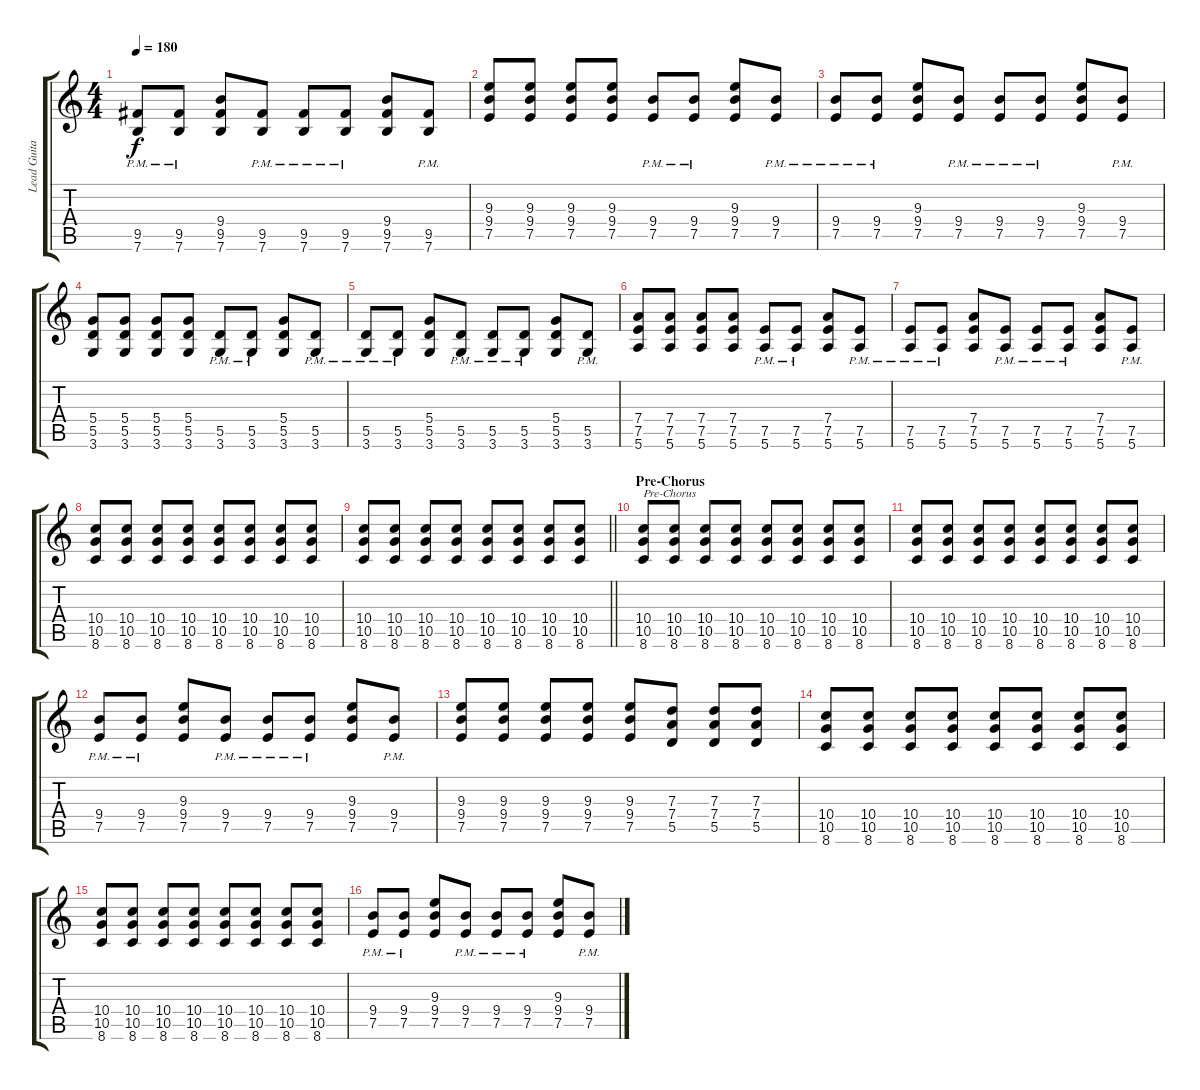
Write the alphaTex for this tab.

\track ("Lead Guitar - Robin Pheffer" "Lead Guita") {instrument distortionguitar}
\staff {score tabs}
\tuning (E4 B3 G3 D3 A2 E2) {hide}
\ts (4 4)
\tempo 180
\clef g2
\ks c
(9.5{pm} 7.6{pm}).8{dy f} (9.5{pm} 7.6{pm}).8 (9.4 9.5 7.6).8 (9.5{pm} 7.6{pm}).8 (9.5{pm} 7.6{pm}).8 (9.5{pm} 7.6{pm}).8 (9.4 9.5 7.6).8 (9.5{pm} 7.6{pm}).8 |
(9.3 9.4 7.5).8 (9.3 9.4 7.5).8 (9.3 9.4 7.5).8 (9.3 9.4 7.5).8 (9.4{pm} 7.5{pm}).8 (9.4{pm} 7.5{pm}).8 (9.3 9.4 7.5).8 (9.4{pm} 7.5{pm}).8 |
(9.4{pm} 7.5{pm}).8 (9.4{pm} 7.5{pm}).8 (9.3 9.4 7.5).8 (9.4{pm} 7.5{pm}).8 (9.4{pm} 7.5{pm}).8 (9.4{pm} 7.5{pm}).8 (9.3 9.4 7.5).8 (9.4{pm} 7.5{pm}).8 |
(5.4 5.5 3.6).8 (5.4 5.5 3.6).8 (5.4 5.5 3.6).8 (5.4 5.5 3.6).8 (5.5{pm} 3.6{pm}).8 (5.5{pm} 3.6{pm}).8 (5.4 5.5 3.6).8 (5.5{pm} 3.6{pm}).8 |
(5.5{pm} 3.6{pm}).8 (5.5{pm} 3.6{pm}).8 (5.4 5.5 3.6).8 (5.5{pm} 3.6{pm}).8 (5.5{pm} 3.6{pm}).8 (5.5{pm} 3.6{pm}).8 (5.4 5.5 3.6).8 (5.5{pm} 3.6{pm}).8 |
(7.4 7.5 5.6).8 (7.4 7.5 5.6).8 (7.4 7.5 5.6).8 (7.4 7.5 5.6).8 (7.5{pm} 5.6{pm}).8 (7.5{pm} 5.6{pm}).8 (7.4 7.5 5.6).8 (7.5{pm} 5.6{pm}).8 |
(7.5{pm} 5.6{pm}).8 (7.5{pm} 5.6{pm}).8 (7.4 7.5 5.6).8 (7.5{pm} 5.6{pm}).8 (7.5{pm} 5.6{pm}).8 (7.5{pm} 5.6{pm}).8 (7.4 7.5 5.6).8 (7.5{pm} 5.6{pm}).8 |
(10.4 10.5 8.6).8 (10.4 10.5 8.6).8 (10.4 10.5 8.6).8 (10.4 10.5 8.6).8 (10.4 10.5 8.6).8 (10.4 10.5 8.6).8 (10.4 10.5 8.6).8 (10.4 10.5 8.6).8 |
\barLineRight lightlight
(10.4 10.5 8.6).8 (10.4 10.5 8.6).8 (10.4 10.5 8.6).8 (10.4 10.5 8.6).8 (10.4 10.5 8.6).8 (10.4 10.5 8.6).8 (10.4 10.5 8.6).8 (10.4 10.5 8.6).8 |
\section ("" "Pre-Chorus")
(10.4 10.5 8.6).8{txt "Pre-Chorus"} (10.4 10.5 8.6).8 (10.4 10.5 8.6).8 (10.4 10.5 8.6).8 (10.4 10.5 8.6).8 (10.4 10.5 8.6).8 (10.4 10.5 8.6).8 (10.4 10.5 8.6).8 |
(10.4 10.5 8.6).8 (10.4 10.5 8.6).8 (10.4 10.5 8.6).8 (10.4 10.5 8.6).8 (10.4 10.5 8.6).8 (10.4 10.5 8.6).8 (10.4 10.5 8.6).8 (10.4 10.5 8.6).8 |
(9.4{pm} 7.5{pm}).8 (9.4{pm} 7.5{pm}).8 (9.3 9.4 7.5).8 (9.4{pm} 7.5{pm}).8 (9.4{pm} 7.5{pm}).8 (9.4{pm} 7.5{pm}).8 (9.3 9.4 7.5).8 (9.4{pm} 7.5{pm}).8 |
(9.3 9.4 7.5).8 (9.3 9.4 7.5).8 (9.3 9.4 7.5).8 (9.3 9.4 7.5).8 (9.3 9.4 7.5).8 (7.3 7.4 5.5).8 (7.3 7.4 5.5).8 (7.3 7.4 5.5).8 |
(10.4 10.5 8.6).8 (10.4 10.5 8.6).8 (10.4 10.5 8.6).8 (10.4 10.5 8.6).8 (10.4 10.5 8.6).8 (10.4 10.5 8.6).8 (10.4 10.5 8.6).8 (10.4 10.5 8.6).8 |
(10.4 10.5 8.6).8 (10.4 10.5 8.6).8 (10.4 10.5 8.6).8 (10.4 10.5 8.6).8 (10.4 10.5 8.6).8 (10.4 10.5 8.6).8 (10.4 10.5 8.6).8 (10.4 10.5 8.6).8 |
(9.4{pm} 7.5{pm}).8 (9.4{pm} 7.5{pm}).8 (9.3 9.4 7.5).8 (9.4{pm} 7.5{pm}).8 (9.4{pm} 7.5{pm}).8 (9.4{pm} 7.5{pm}).8 (9.3 9.4 7.5).8 (9.4{pm} 7.5{pm}).8
